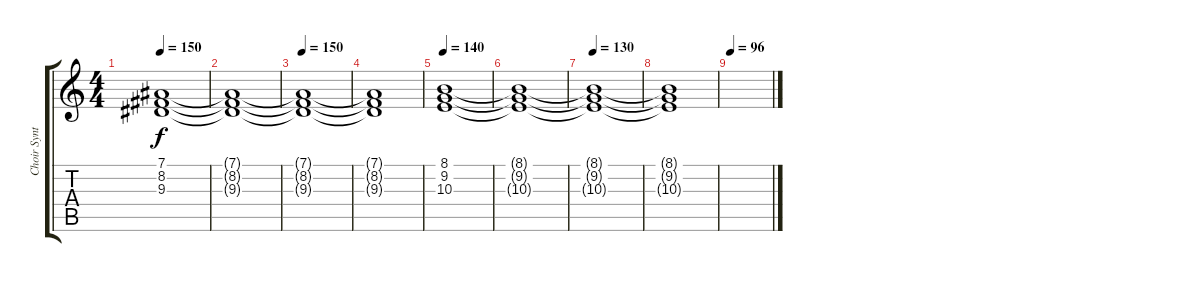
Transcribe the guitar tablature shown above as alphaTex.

\track ("Choir Synth" "Choir Synt") {instrument choiraahs}
\staff {score tabs}
\tuning (Eb4 Bb3 Gb3 Db3 Ab2 Eb2) {hide}
\ts (4 4)
\tempo 150
\clef g2
\ks c
(7.1 8.2 9.3).1{dy f balance 0} |
(7.1{t} 8.2{t} 9.3{t}).1 |
\tempo 150
(7.1{t} 8.2{t} 9.3{t}).1{balance 16} |
(7.1{t} 8.2{t} 9.3{t}).1 |
\tempo 140
(8.1 9.2 10.3).1{balance 0} |
(8.1{t} 9.2{t} 10.3{t}).1 |
\tempo 130
(8.1{t} 9.2{t} 10.3{t}).1{balance 16} |
(8.1{t} 9.2{t} 10.3{t}).1 |
\tempo 96
